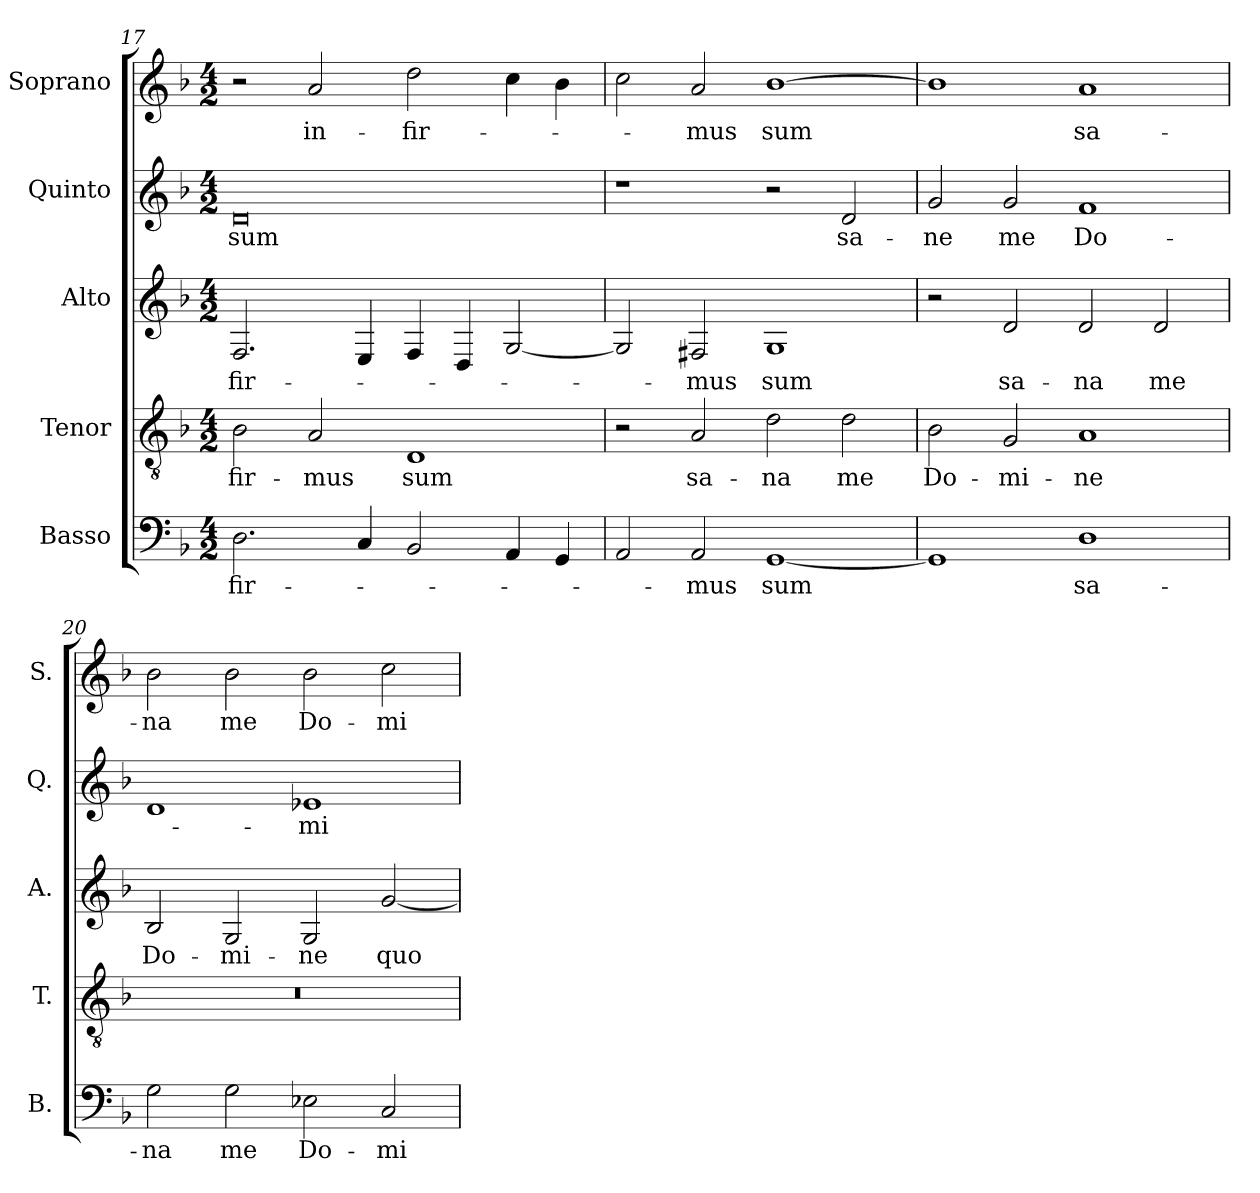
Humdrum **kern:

**kern	**text	**kern	**text	**kern	**text	**kern	**text	**kern	**text
*part5	*part5	*part4	*part4	*part3	*part3	*part2	*part2	*part1	*part1
*staff5	*staff5	*staff4	*staff4	*staff3	*staff3	*staff2	*staff2	*staff1	*staff1
*I"Basso	*	*I"Tenor	*	*I"Alto	*	*I"Quinto	*	*I"Soprano	*
*I'B.	*	*I'T.	*	*I'A.	*	*I'Q.	*	*I'S.	*
!!LO:PB:g=z
*clefF4	*	*clefGv2	*	*clefG2	*	*clefG2	*	*clefG2	*
*	*	*ITrd7c12	*	*	*	*	*	*	*
*k[b-]	*	*k[b-]	*	*k[b-]	*	*k[b-]	*	*k[b-]	*
*F:	*	*F:	*	*F:	*	*F:	*	*F:	*
*M4/2	*	*M4/2	*	*M4/2	*	*M4/2	*	*M4/2	*
=17	=17	=17	=17	=17	=17	=17	=17	=17	=17
!	!LO:LY:b:color=#000000	!	!	!	!	!	!	!	!
!	!	!	!LO:LY:b:color=#000000	!	!	!	!	!	!
!	!	!	!	!	!LO:LY:b:color=#000000	!	!	!	!
!	!	!	!	!	!	!	!LO:LY:b:color=#000000	!	!
2.Di\	-fir-	2BB-i\	-fir-	2.Fi/	-fir-	0di	sum	2r	.
!	!	!	!LO:LY:b:color=#000000	!	!	!	!	!	!
!	!	!	!	!	!	!	!	!	!LO:LY:b:color=#000000
.	.	2AAi/	-mus	.	.	.	.	2ai/	in-
4Ci/	.	.	.	4Ei/	.	.	.	.	.
!	!	!	!LO:LY:b:color=#000000	!	!	!	!	!	!
!	!	!	!	!	!	!	!	!	!LO:LY:b:color=#000000
2BB-i/	.	1DDi	sum	4Fi/	.	.	.	2ddi\	-fir-
.	.	.	.	4Di/	.	.	.	.	.
4AAi/	.	.	.	[2Gi/	.	.	.	4cci\	.
4GGi/	.	.	.	.	.	.	.	4b-i\	.
=18	=18	=18	=18	=18	=18	=18	=18	=18	=18
2AAi/	.	2r	.	2Gi/]	.	1r	.	2cci\	.
!	!LO:LY:b:color=#000000	!	!	!	!	!	!	!	!
!	!	!	!LO:LY:b:color=#000000	!	!	!	!	!	!
!	!	!	!	!	!LO:LY:b:color=#000000	!	!	!	!
!	!	!	!	!	!	!	!	!	!LO:LY:b:color=#000000
2AAi/	-mus	2AAi/	sa-	2F#Xi/	-mus	.	.	2ai/	-mus
!	!LO:LY:b:color=#000000	!	!	!	!	!	!	!	!
!	!	!	!LO:LY:b:color=#000000	!	!	!	!	!	!
!	!	!	!	!	!LO:LY:b:color=#000000	!	!	!	!
!	!	!	!	!	!	!	!	!	!LO:LY:b:color=#000000
[1GGi	sum	2Di\	-na	1Gi	sum	2r	.	[1b-i	sum
!	!	!	!LO:LY:b:color=#000000	!	!	!	!	!	!
!	!	!	!	!	!	!	!LO:LY:b:color=#000000	!	!
.	.	2Di\	me	.	.	2di/	sa-	.	.
=19	=19	=19	=19	=19	=19	=19	=19	=19	=19
!	!	!	!LO:LY:b:color=#000000	!	!	!	!	!	!
!	!	!	!	!	!	!	!LO:LY:b:color=#000000	!	!
1GGi]	.	2BB-i\	Do-	2r	.	2gi/	-ne	1b-i]	.
!	!	!	!LO:LY:b:color=#000000	!	!	!	!	!	!
!	!	!	!	!	!LO:LY:b:color=#000000	!	!	!	!
!	!	!	!	!	!	!	!LO:LY:b:color=#000000	!	!
.	.	2GGi/	-mi-	2di/	sa-	2gi/	me	.	.
!	!LO:LY:b:color=#000000	!	!	!	!	!	!	!	!
!	!	!	!LO:LY:b:color=#000000	!	!	!	!	!	!
!	!	!	!	!	!LO:LY:b:color=#000000	!	!	!	!
!	!	!	!	!	!	!	!LO:LY:b:color=#000000	!	!
!	!	!	!	!	!	!	!	!	!LO:LY:b:color=#000000
1Di	sa-	1AAi	-ne	2di/	-na	1fi	Do-	1ai	sa-
!	!	!	!	!	!LO:LY:b:color=#000000	!	!	!	!
.	.	.	.	2di/	me	.	.	.	.
=20	=20	=20	=20	=20	=20	=20	=20	=20	=20
!	!LO:LY:b:color=#000000	!LO:N:vis=1	!	!	!	!	!	!	!
!	!	!	!	!	!LO:LY:b:color=#000000	!	!	!	!
!	!	!	!	!	!	!	!	!	!LO:LY:b:color=#000000
2Gi\	-na	0r	.	2B-i/	Do-	1di	.	2b-i\	-na
!	!LO:LY:b:color=#000000	!	!	!	!	!	!	!	!
!	!	!	!	!	!LO:LY:b:color=#000000	!	!	!	!
!	!	!	!	!	!	!	!	!	!LO:LY:b:color=#000000
2Gi\	me	.	.	2Gi/	-mi-	.	.	2b-i\	me
!	!LO:LY:b:color=#000000	!	!	!	!	!	!	!	!
!	!	!	!	!	!LO:LY:b:color=#000000	!	!	!	!
!	!	!	!	!	!	!	!LO:LY:b:color=#000000	!	!
!	!	!	!	!	!	!	!	!	!LO:LY:b:color=#000000
2E-Xi\	Do-	.	.	2Gi/	-ne	1e-Xi	-mi-	2b-i\	Do-
!	!LO:LY:b:color=#000000	!	!	!	!	!	!	!	!
!	!	!	!	!	!LO:LY:b:color=#000000	!	!	!	!
!	!	!	!	!	!	!	!	!	!LO:LY:b:color=#000000
2Ci/	-mi-	.	.	[2gi/	quo-	.	.	2cci\	-mi-
=	=	=	=	=	=	=	=	=	=
*-	*-	*-	*-	*-	*-	*-	*-	*-	*-
